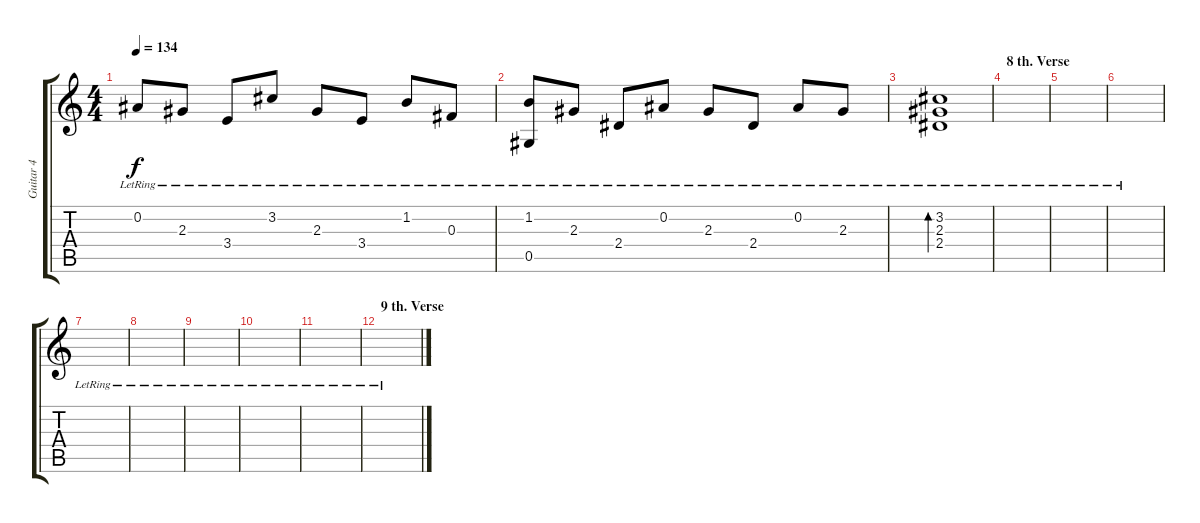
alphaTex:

\track ("Guitar 4" "Guitar 4") {instrument acousticguitarsteel}
\staff {score tabs}
\tuning (Eb4 Bb3 Gb3 Db3 Ab2 Eb2) {hide}
\ts (4 4)
\tempo 134
\clef g2
\ks c
0.2{lr}.8{dy f} 2.3{lr}.8 3.4{lr}.8 3.2{lr}.8 2.3{lr}.8 3.4{lr}.8 1.2{lr}.8 0.3{lr}.8 |
(1.2{lr} 0.5{lr}).8 2.3{lr}.8 2.4{lr}.8 0.2{lr}.8 2.3{lr}.8 2.4{lr}.8 0.2{lr}.8 2.3{lr}.8 |
(3.2{lr} 2.3 2.4).1{bd 480} |
\section ("" "8 th. Verse")
|
|
|
|
|
|
|
|
\section ("" "9 th. Verse")
